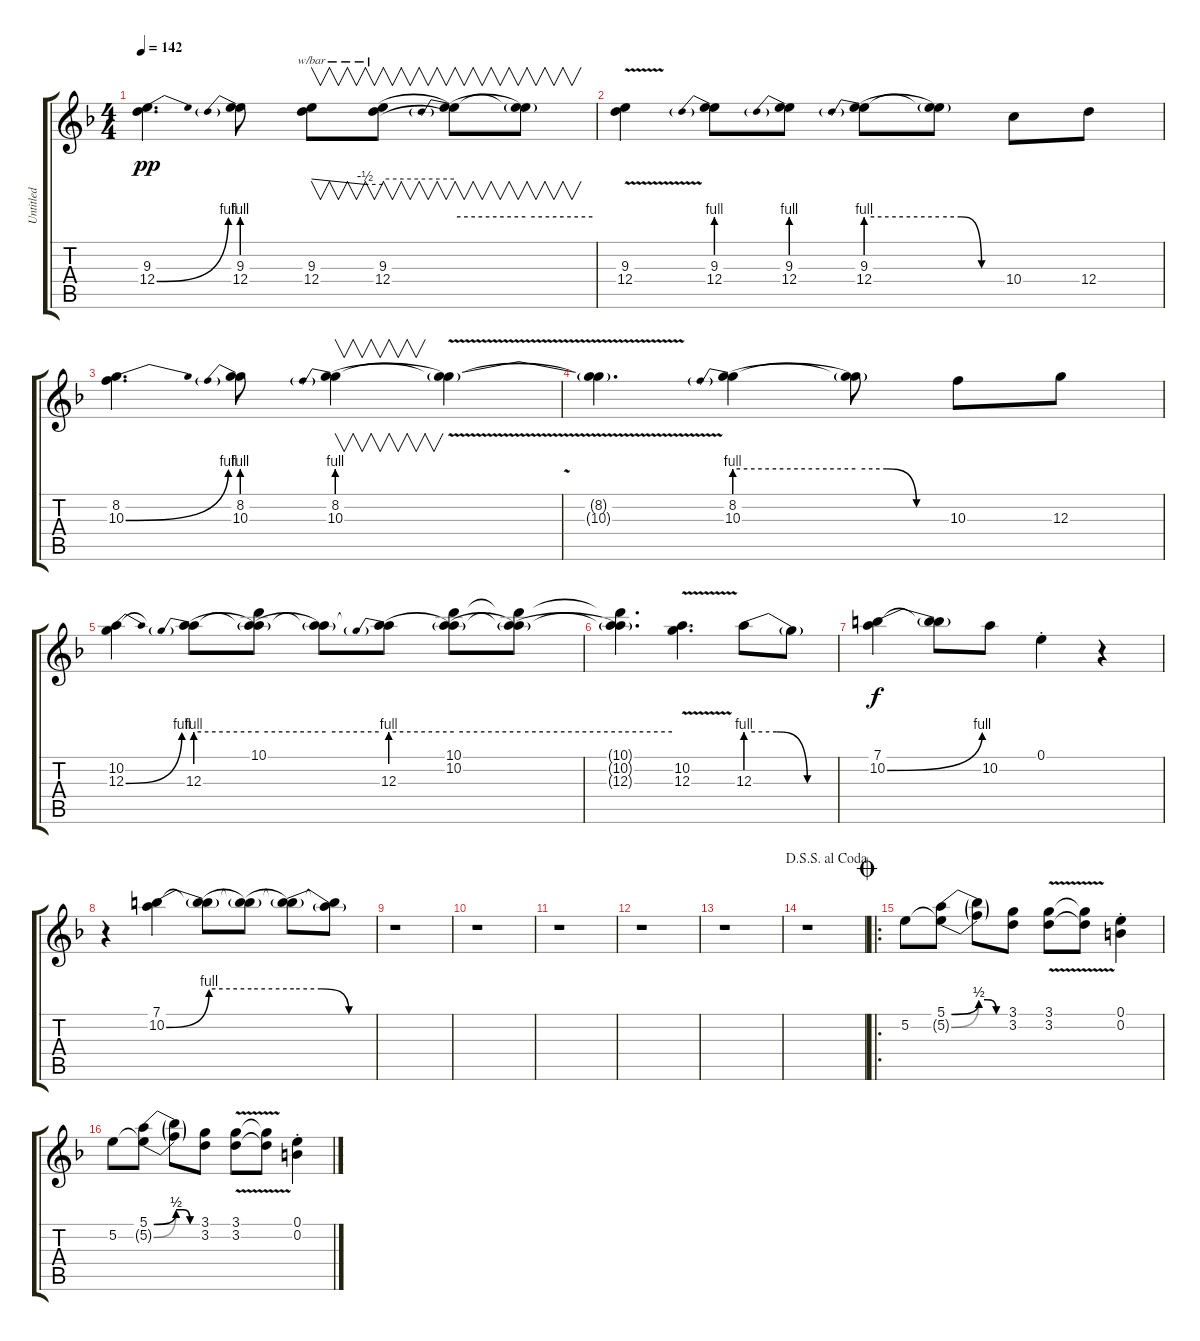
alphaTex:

\track ("Untitled" "Untitled") {instrument overdrivenguitar}
\staff {score tabs}
\tuning (E4 B3 G3 D3 A2 E2) {hide}
\ts (4 4)
\tempo 142
\clef g2
\ks f
(9.3 12.4{be (bend 0 0 60 4)}).4{d dy pp} (9.3 12.4{be (prebend 0 4 60 4)}).8 (9.3 12.4).8{v tbe (custom default 0 0 45 -2 60 -2)} (9.3 12.4).8{v tbe (hold default 0 0 60 0)} (9.3{t} 12.4{be (prebend 0 4 60 4) t}).8{v} (9.3{t} 12.4{be (hold 0 4 60 4) t}).8{v} |
(9.3{v} 12.4{v}).4 (9.3 12.4{be (prebend 0 4 60 4)}).8 (9.3 12.4{be (prebend 0 4 60 4)}).8 (9.3 12.4{be (prebend 0 4 60 4)}).8 (9.3{t} 12.4{be (custom 0 4 20 4 40 0 60 0) t}).8 10.4.8 12.4.8 |
(8.2 10.3{be (bend 0 0 60 4)}).4{d} (8.2 10.3{be (prebend 0 4 60 4)}).8 (8.2 10.3{be (prebend 0 4 60 4)}).4{v} (8.2{v t} 10.3{v t}).4 |
(8.2{v t} 10.3{v t}).4{d} (8.2 10.3{be (prebend 0 4 60 4)}).4 (8.2{t} 10.3{be (custom 0 4 20 4 40 0 60 0) t}).8 10.3.8 12.3.8 |
(10.2 12.3{be (bend 0 0 60 4)}).4 (10.2{t} 12.3{be (prebend 0 4 60 4)}).8 (10.1 10.2{t} 12.3{be (hold 0 4 60 4) t}).8 (10.2{t} 12.3{be (hold 0 4 60 4) t}).8 (10.2{t} 12.3{be (prebend 0 4 60 4)}).8 (10.1 10.2 12.3{be (hold 0 4 60 4) t}).8 (10.1{t} 10.2{t} 12.3{be (hold 0 4 60 4) t}).8 |
(10.1{t} 10.2{t} 12.3{be (hold 0 4 60 4) t}).4{d} (10.2{v} 12.3{v}).4{d} 12.3{be (custom 0 4 20 4 40 0 60 0)}.8 12.3{t}.8 |
(7.1 10.2{be (bend 0 0 60 4)}).4{dy f} (7.1{t} 10.2{t}).8 10.2.8 0.1{st}.4 r.4 |
r.4 (7.1 10.2{be (bend 0 0 60 4)}).4 (7.1{t} 10.2{be (hold 0 4 60 4) t}).8 (7.1{t} 10.2{be (hold 0 4 60 4) t}).8 (7.1{t} 10.2{be (custom 0 4 20 4 40 0 60 0) t}).8 (7.1{t} 10.2{t}).8 |
r.1 |
r.1 |
r.1 |
r.1 |
r.1 |
\jump dalsegnosegnoalcoda
r.1 |
\ro
\jump coda
5.2.8 (5.1{be (bend 0 0 60 2)} 5.2{be (bend 0 0 60 2) t}).8 (5.1{be (custom 0 2 20 2 40 0 60 0) t} 5.2{be (custom 0 2 20 2 40 0 60 0) t}).8 (3.1 3.2).8 (3.1{v} 3.2{v}).8 (3.1{v t} 3.2{v t}).8 (0.1{st} 0.2{st}).4 |
5.2.8 (5.1{be (bend 0 0 60 2)} 5.2{be (bend 0 0 60 2) t}).8 (5.1{be (custom 0 2 20 2 40 0 60 0) t} 5.2{be (custom 0 2 20 2 40 0 60 0) t}).8 (3.1 3.2).8 (3.1{v} 3.2{v}).8 (3.1{v t} 3.2{v t}).8 (0.1{st} 0.2{st}).4
